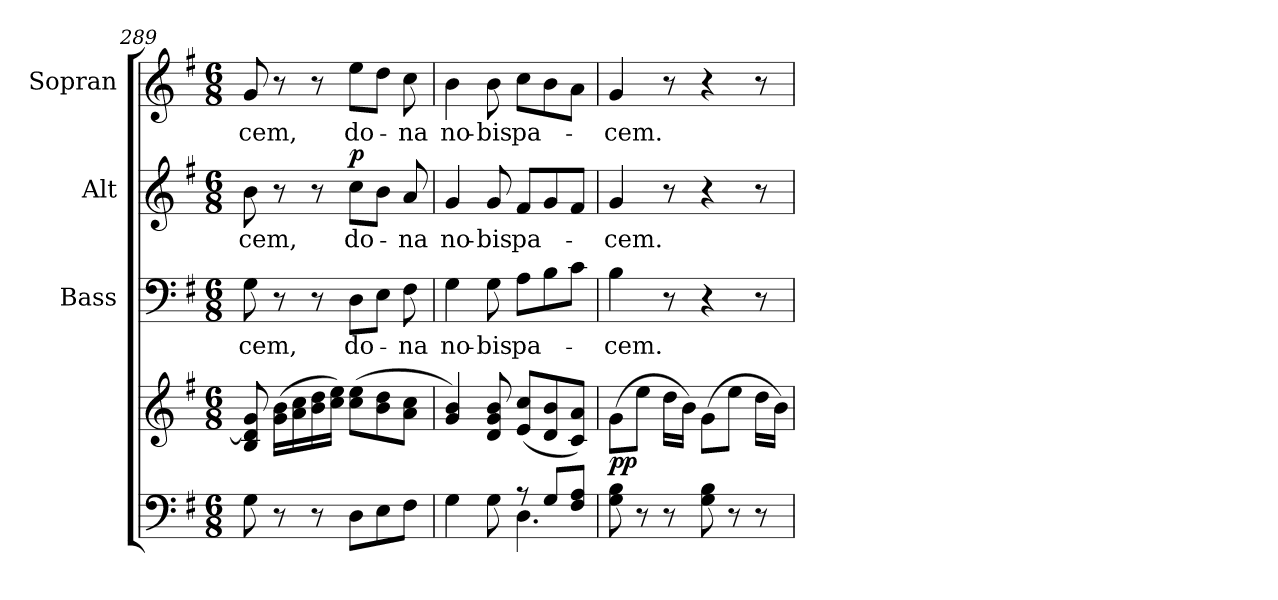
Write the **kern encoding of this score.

**kern	**kern	**dynam	**kern	**text	**kern	**text	**dynam	**kern	**text
*part4	*part4	*part4	*part3	*part3	*part2	*part2	*part2	*part1	*part1
*staff5	*staff4	*staff4/5	*staff3	*staff3	*staff2	*staff2	*staff2	*staff1	*staff1
*	*	*	*I"Bass	*	*I"Alt	*	*	*I"Sopran	*
*	*	*	*I'B.	*	*I'A.	*	*	*I'S.	*
*clefF4	*clefG2	*	*clefF4	*	*clefG2	*	*	*clefG2	*
*k[f#]	*k[f#]	*	*k[f#]	*	*k[f#]	*	*	*k[f#]	*
*G:	*G:	*	*G:	*	*G:	*	*	*G:	*
*M6/8	*M6/8	*	*M6/8	*	*M6/8	*	*	*M6/8	*
=289	=289	=289	=289	=289	=289	=289	=289	=289	=289
!	!	!	!	!LO:LY:b	!	!LO:LY:b	!	!	!LO:LY:b
8G\	8B/ 8d/] 8g/	.	8G\	-cem,	8b\	-cem,	.	8g/	-cem,
8r	(>16g\ 16b\LL	.	8r	.	8r	.	.	8r	.
.	16a\ 16cc\	.	.	.	.	.	.	.	.
8r	16b\ 16dd\	.	8r	.	8r	.	.	8r	.
.	16cc\ 16ee\JJ)	.	.	.	.	.	.	.	.
!	!	!	!	!LO:LY:b	!	!LO:LY:b	!LO:DY:a	!	!LO:LY:b
8D\L	(>8cc\ 8ee\L	.	8D\L	do-	8cc\L	do-	p	8ee\L	do-
8E\	8b\ 8dd\	.	8E\J	.	8b\J	.	.	8dd\J	.
!	!	!	!	!LO:LY:b	!	!LO:LY:b	!	!	!LO:LY:b
8F#\J	8a\ 8cc\J	.	8F#\	-na	8a/	-na	.	8cc\	-na
=290	=290	=290	=290	=290	=290	=290	=290	=290	=290
*^	*	*	*	*	*	*	*	*	*
!	!	!	!	!	!LO:LY:b	!	!LO:LY:b	!	!	!LO:LY:b
4.ryy	4G\	4g/ 4b/)	.	4G\	no-	4g/	no-	.	4b\	no-
!	!	!	!	!	!LO:LY:b	!	!LO:LY:b	!	!	!LO:LY:b
.	8G\	8d/ 8g/ 8b/	.	8G\	-bis	8g/	-bis	.	8b\	-bis
!	!	!	!	!	!LO:LY:b	!	!LO:LY:b	!	!	!LO:LY:b
8rA	4.D\	(<8e/ 8cc/L	.	8A\L	pa-	8f#/L	pa-	.	8cc\L	pa-
8G/L	.	8d/ 8b/	.	8B\	.	8g/	.	.	8b\	.
8F#/ 8A/J	.	8c/ 8a/J)	.	8c\J	.	8f#/J	.	.	8a\J	.
*v	*v	*	*	*	*	*	*	*	*	*
=291	=291	=291	=291	=291	=291	=291	=291	=291	=291
!	!	!LO:DY:b	!	!LO:LY:b	!	!LO:LY:b	!	!	!LO:LY:b
8G\ 8B\	(>8g\L	pp	4B\	-cem.	4g/	-cem.	.	4g/	-cem.
8r	8ee\J	.	.	.	.	.	.	.	.
8r	16dd\LL	.	8r	.	8r	.	.	8r	.
.	16b\JJ)	.	.	.	.	.	.	.	.
8G\ 8B\	(>8g\L	.	4r	.	4r	.	.	4r	.
8r	8ee\J	.	.	.	.	.	.	.	.
8r	16dd\LL	.	8r	.	8r	.	.	8r	.
.	16b\JJ)	.	.	.	.	.	.	.	.
=	=	=	=	=	=	=	=	=	=
*-	*-	*-	*-	*-	*-	*-	*-	*-	*-
